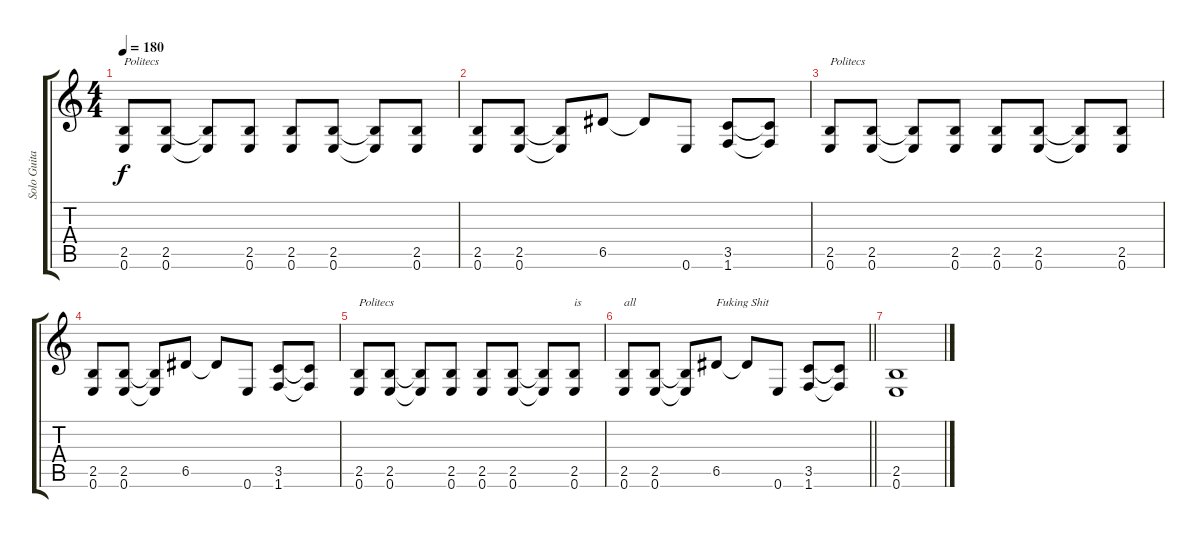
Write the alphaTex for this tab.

\track ("Solo Guitar" "Solo Guita") {instrument distortionguitar}
\staff {score tabs}
\tuning (E4 B3 G3 D3 A2 E2) {hide}
\ts (4 4)
\tempo 180
\clef g2
\ks c
(2.5 0.6).8{txt "Politecs" dy f} (2.5 0.6).8 (2.5{t} 0.6{t}).8 (2.5 0.6).8 (2.5 0.6).8 (2.5 0.6).8 (2.5{t} 0.6{t}).8 (2.5 0.6).8 |
(2.5 0.6).8 (2.5 0.6).8 (2.5{t} 0.6{t}).8 6.5.8 6.5{t}.8 0.6.8 (3.5 1.6).8 (3.5{t} 1.6{t}).8 |
(2.5 0.6).8{txt "Politecs"} (2.5 0.6).8 (2.5{t} 0.6{t}).8 (2.5 0.6).8 (2.5 0.6).8 (2.5 0.6).8 (2.5{t} 0.6{t}).8 (2.5 0.6).8 |
(2.5 0.6).8 (2.5 0.6).8 (2.5{t} 0.6{t}).8 6.5.8 6.5{t}.8 0.6.8 (3.5 1.6).8 (3.5{t} 1.6{t}).8 |
(2.5 0.6).8{txt "Politecs"} (2.5 0.6).8 (2.5{t} 0.6{t}).8 (2.5 0.6).8 (2.5 0.6).8 (2.5 0.6).8 (2.5{t} 0.6{t}).8 (2.5 0.6).8{txt "is"} |
\barLineRight lightlight
(2.5 0.6).8{txt "all"} (2.5 0.6).8 (2.5{t} 0.6{t}).8 6.5.8{txt "Fuking Shit"} 6.5{t}.8 0.6.8 (3.5 1.6).8 (3.5{t} 1.6{t}).8 |
(2.5 0.6).1
